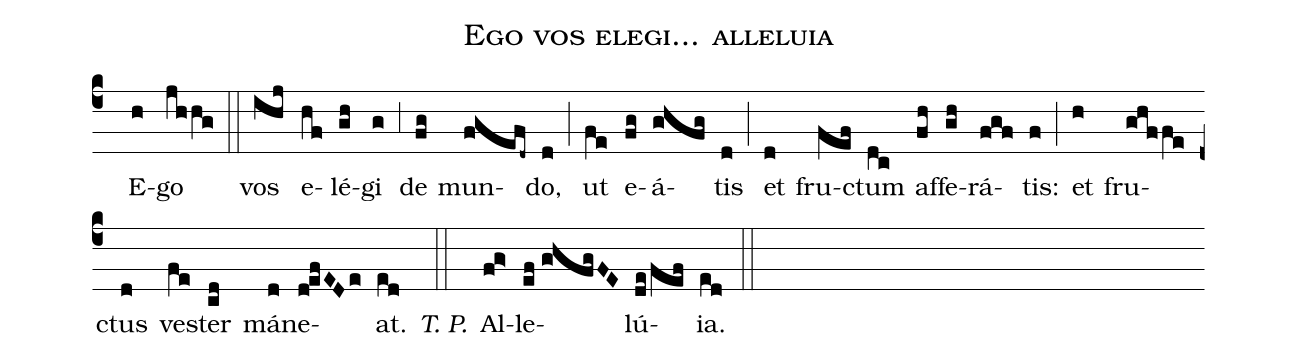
name:Ego vos elegi... alleluia;
mode:I;
office-part:Communiones;
%%
(c4) () E(h)go(jhhg) (::) vos(ihj) e(hf)lé(gh)gi(g) (,3) de(fg) mun(fgefd~)do,(d) (;) ut(fe) e(fg)á(ghfg)tis(d) (;) et(d) fru(fef)ctum(dc) af(fh)fe(gh)rá(fgf)tis:(f) (;) et(h) fru(ghffe)ctus(d) ve(fe)ster(cd) má(d)ne(d!efEDe)at.(ed) <i>T. P.</i>(::) Al(fg>)le(ef//ghfgFE)lú(de/fef)ia.(ed) (::)
